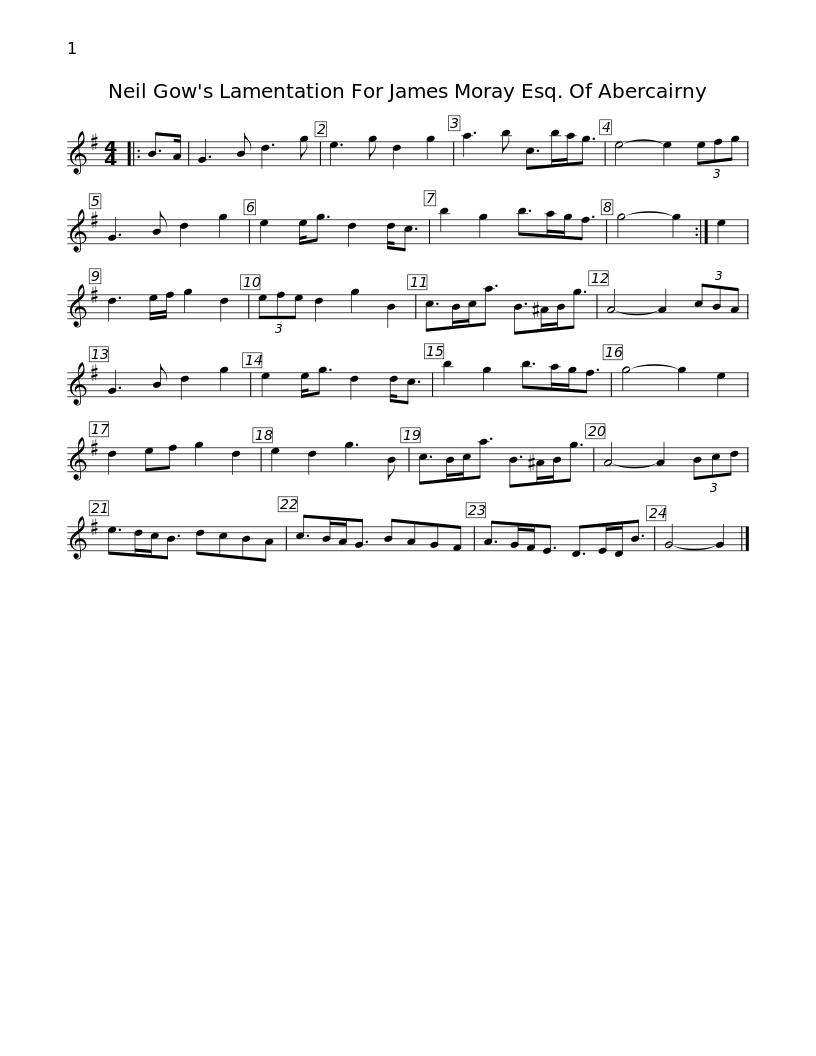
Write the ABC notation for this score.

X:1
L:1/8
M:4/4
I:linebreak $
K:G
V:1 treble
V:1
|: B>A | G3 B d3 g | e3 g d2 g2 | a3 b c>ba<g | e4- e2 (3efg | %5
 G3 B d2 g2 | e2 e<g d2 d<c |$ b2 g2 b>ag<f | g4- g2 :| e2 | %10
 d3 e/f/ g2 d2 | (3efe d2 g2 B2 | c>Bc<a B>^AB<g | A4- A2 (3cBA | G3 B d2 g2 |$ %15
 e2 e<g d2 d<c | b2 g2 b>ag<f | g4- g2 e2 | d2 ef g2 d2 | e2 d2 g3 B | %20
 c>Bc<a B>^AB<g | A4- A2 (3Bcd |$ e>dc<B dcBA | c>BA<G BAGF | A>GF<E D>ED<B | %25
 G4- G2 |] %26
